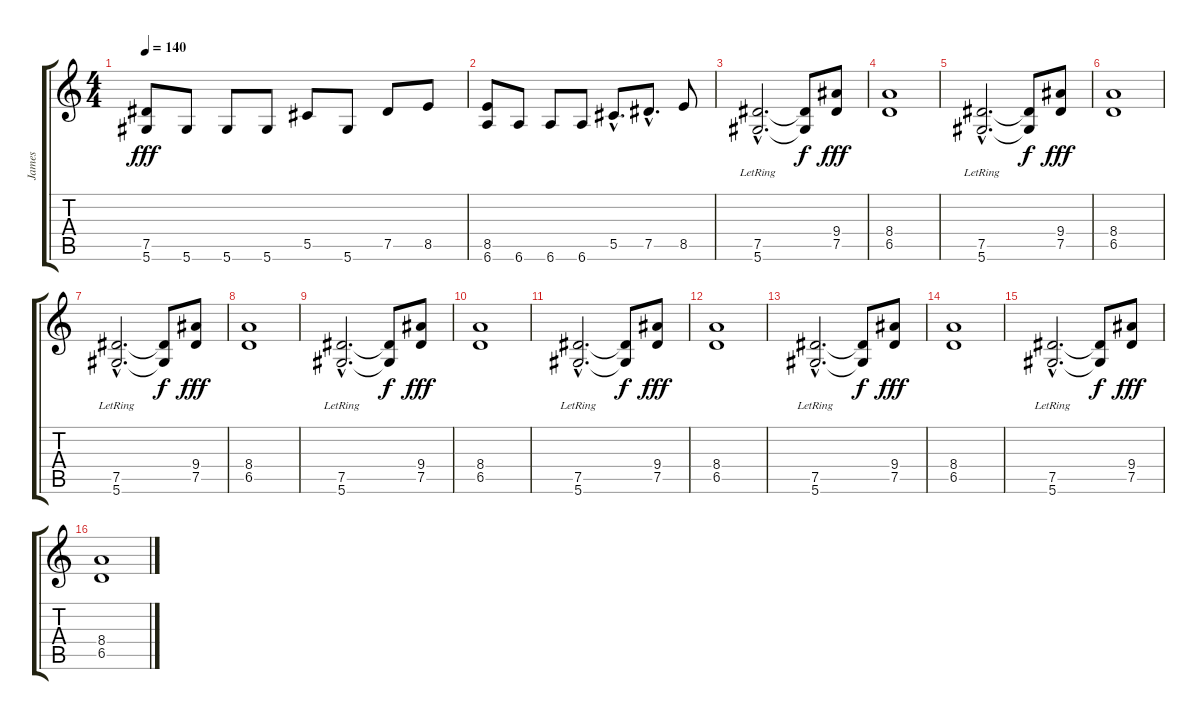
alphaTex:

\track ("James" "James") {instrument distortionguitar}
\staff {score tabs}
\tuning (Eb4 Bb3 Gb3 Db3 Ab2 Eb2) {hide}
\ts (4 4)
\tempo 140
\clef g2
\ks c
(7.5 5.6).8{dy fff} 5.6.8 5.6.8 5.6.8 5.5.8 5.6.8 7.5.8 8.5.8 |
(8.5 6.6).8 6.6.8 6.6.8 6.6.8 5.5{hac}.8{d} 7.5{hac}.8{d} 8.5.8 |
(7.5{hac} 5.6{hac lr}).2{d} (7.5{t} 5.6{t}).8{dy f} (9.4 7.5).8{dy fff} |
(8.4 6.5).1 |
(7.5{hac} 5.6{hac lr}).2{d} (7.5{t} 5.6{t}).8{dy f} (9.4 7.5).8{dy fff} |
(8.4 6.5).1 |
(7.5{hac} 5.6{hac lr}).2{d} (7.5{t} 5.6{t}).8{dy f} (9.4 7.5).8{dy fff} |
(8.4 6.5).1 |
(7.5{hac} 5.6{hac lr}).2{d} (7.5{t} 5.6{t}).8{dy f} (9.4 7.5).8{dy fff} |
(8.4 6.5).1 |
(7.5{hac} 5.6{hac lr}).2{d} (7.5{t} 5.6{t}).8{dy f} (9.4 7.5).8{dy fff} |
(8.4 6.5).1 |
(7.5{hac} 5.6{hac lr}).2{d} (7.5{t} 5.6{t}).8{dy f} (9.4 7.5).8{dy fff} |
(8.4 6.5).1 |
(7.5{hac} 5.6{hac lr}).2{d} (7.5{t} 5.6{t}).8{dy f} (9.4 7.5).8{dy fff} |
(8.4 6.5).1
